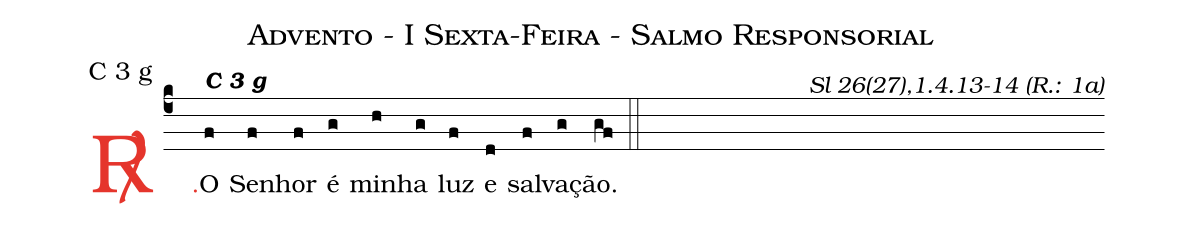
name: Advento - I Sexta-Feira - Salmo Responsorial;
mode: C 3 g;
commentary: Sl 26(27),1.4.13-14 (R.: 1a);
%%
(c4)

<c><sp>R/</sp>.</c>() O<alt>\textbf{C 3 g}</alt>(f) Se(f)nhor(f) é(g) mi(h)nha(g) luz(f) e(d) sal(f)va(g)ção.(gf)

(::)
